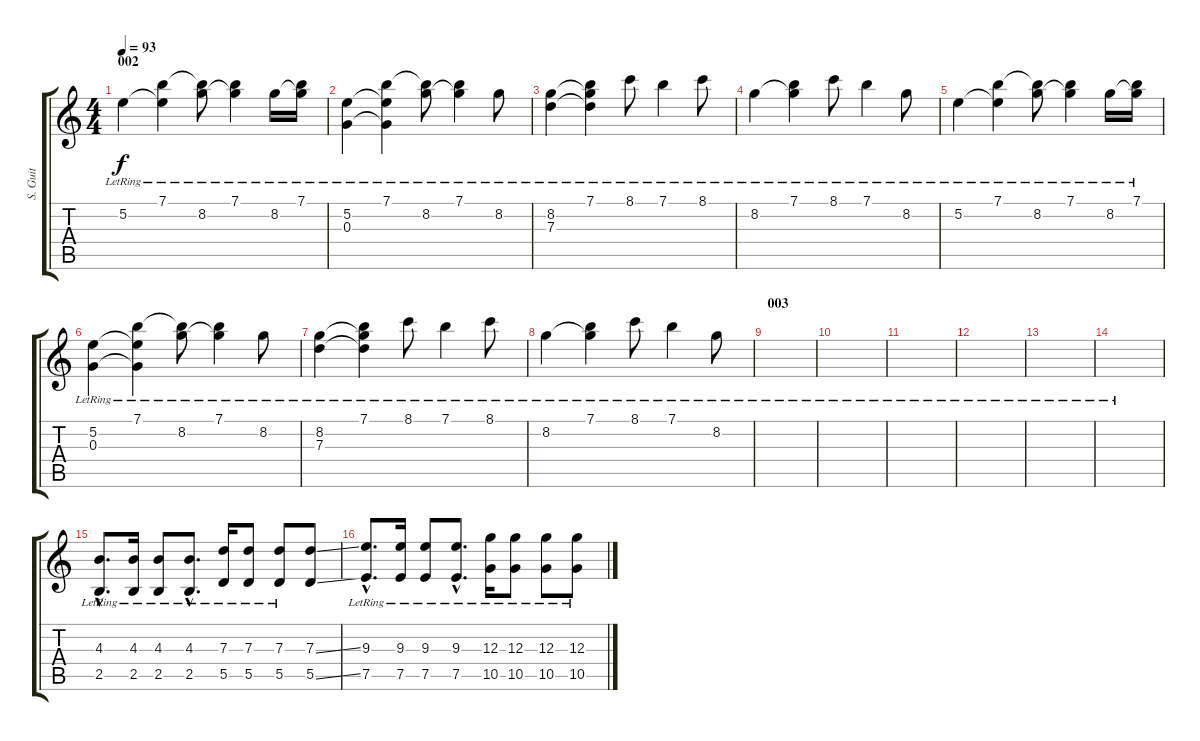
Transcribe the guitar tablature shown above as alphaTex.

\track ("S. Guit" "S. Guit") {instrument acousticguitarsteel}
\staff {score tabs}
\tuning (E4 B3 G3 D3 A2 E2) {hide}
\ts (4 4)
\section ("" "002")
\tempo 93
\clef g2
\ks c
5.2{lr}.4{dy f} (7.1{lr} 5.2{t}).4 (7.1{t} 8.2{lr}).8 (7.1{lr} 8.2{t}).4 8.2{lr}.16 (7.1{lr} 8.2{t}).16 |
(5.2{lr} 0.3{lr}).4 (7.1{lr} 5.2{t} 0.3{t}).4 (7.1{t} 8.2{lr}).8 (7.1{lr} 8.2{t}).4 8.2{lr}.8 |
(8.2{lr} 7.3{lr}).4 (7.1{lr} 8.2{t} 7.3{t}).4 8.1{lr}.8 7.1{lr}.4 8.1{lr}.8 |
8.2{lr}.4 (7.1{lr} 8.2{t}).4 8.1{lr}.8 7.1{lr}.4 8.2{lr}.8 |
5.2{lr}.4 (7.1{lr} 5.2{t}).4 (7.1{t} 8.2{lr}).8 (7.1{lr} 8.2{t}).4 8.2{lr}.16 (7.1{lr} 8.2{t}).16 |
(5.2{lr} 0.3{lr}).4 (7.1{lr} 5.2{t} 0.3{t}).4 (7.1{t} 8.2{lr}).8 (7.1{lr} 8.2{t}).4 8.2{lr}.8 |
(8.2{lr} 7.3{lr}).4 (7.1{lr} 8.2{t} 7.3{t}).4 8.1{lr}.8 7.1{lr}.4 8.1{lr}.8 |
8.2{lr}.4 (7.1{lr} 8.2{t}).4 8.1{lr}.8 7.1{lr}.4 8.2{lr}.8 |
\section ("" "003")
|
|
|
|
|
|
(4.3{hac lr} 2.5{hac lr}).8{d} (4.3{lr} 2.5{lr}).16 (4.3{lr} 2.5{lr}).8 (4.3{hac lr} 2.5{hac lr}).8{d} (7.3{lr} 5.5{lr}).16 (7.3{lr} 5.5{lr}).8 (7.3{lr} 5.5{lr}).8 (7.3{ss} 5.5{ss}).8 |
(9.3{hac lr} 7.5{hac lr}).8{d} (9.3{lr} 7.5{lr}).16 (9.3{lr} 7.5{lr}).8 (9.3{hac lr} 7.5{hac lr}).8{d} (12.3{lr} 10.5{lr}).16 (12.3{lr} 10.5{lr}).8 (12.3{lr} 10.5{lr}).8 (12.3{lr} 10.5{lr}).8
